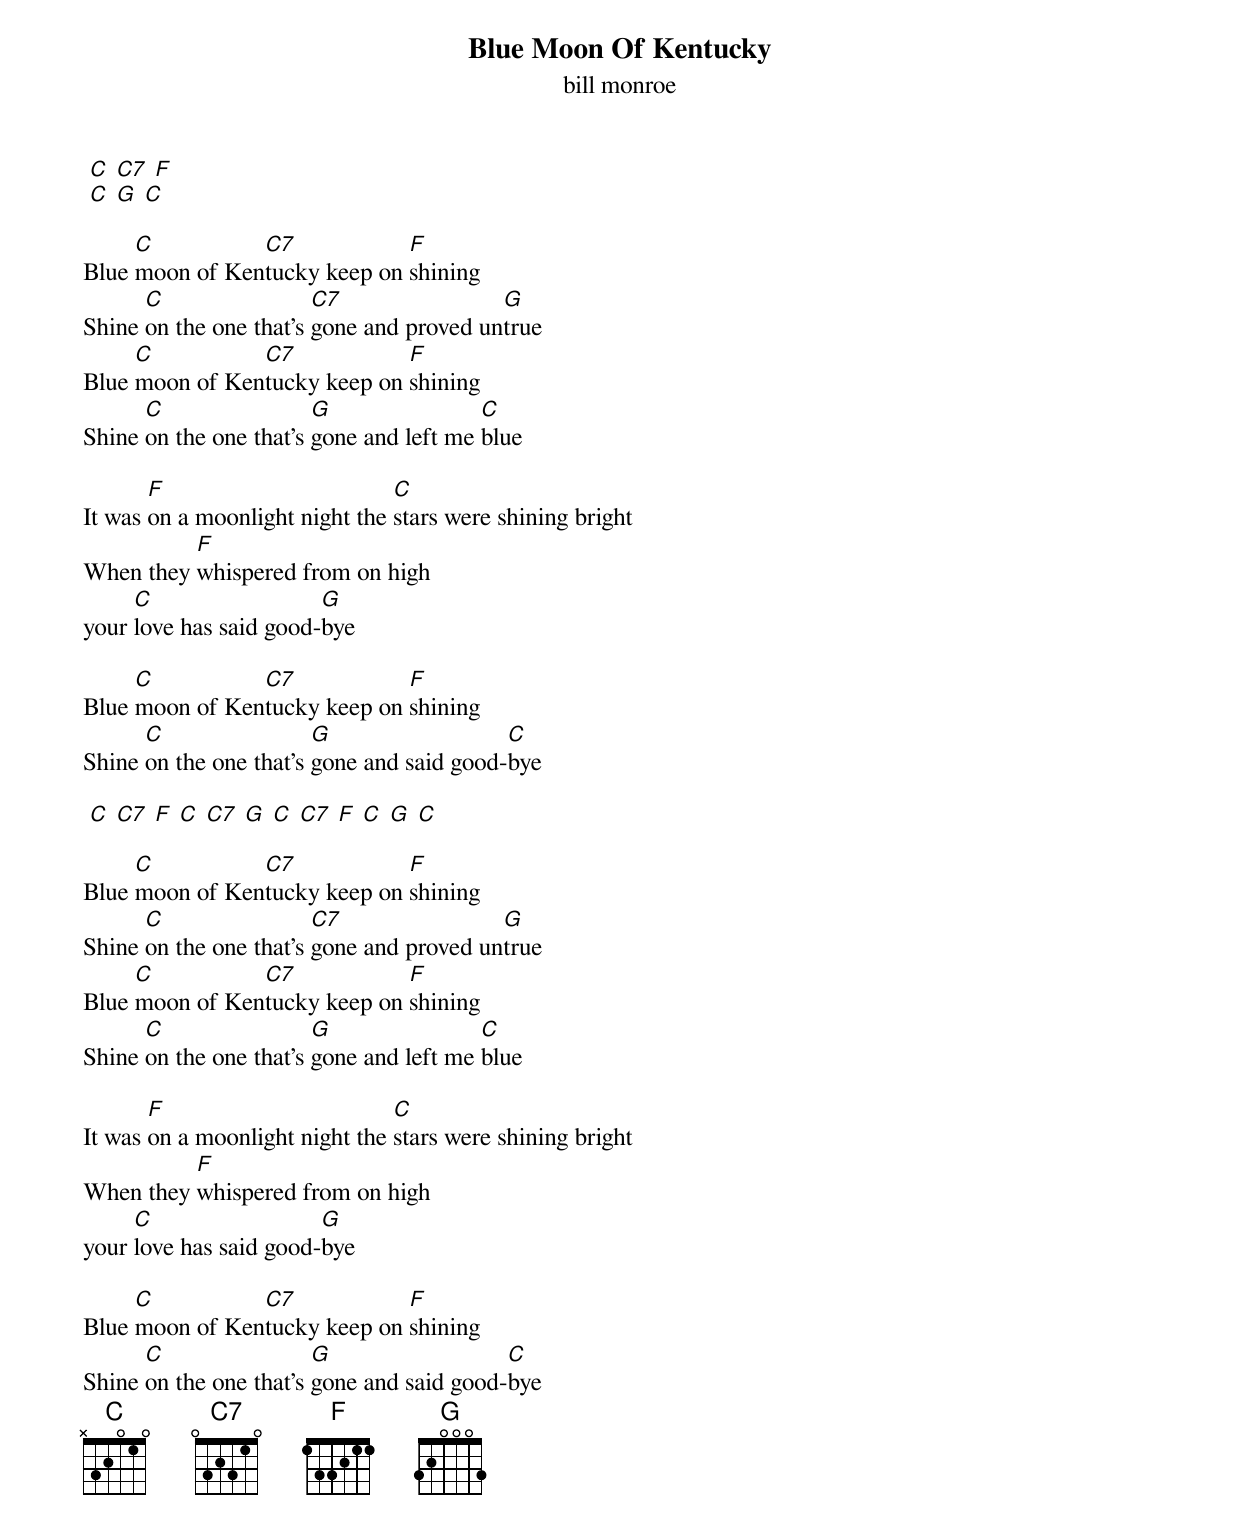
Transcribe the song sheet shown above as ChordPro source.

{title: Blue Moon Of Kentucky}
{subtitle: bill monroe}
 [C] [C7] [F]
 [C] [G] [C]

Blue [C]moon of Ken[C7]tucky keep on [F]shining
Shine [C]on the one that's [C7]gone and proved un[G]true
Blue [C]moon of Ken[C7]tucky keep on [F]shining
Shine [C]on the one that's [G]gone and left me [C]blue

It was [F]on a moonlight night the [C]stars were shining bright
When they [F]whispered from on high
your [C]love has said good-[G]bye

Blue [C]moon of Ken[C7]tucky keep on [F]shining
Shine [C]on the one that's [G]gone and said good-[C]bye

 [C] [C7] [F] [C] [C7] [G] [C] [C7] [F] [C] [G] [C]

Blue [C]moon of Ken[C7]tucky keep on [F]shining
Shine [C]on the one that's [C7]gone and proved un[G]true
Blue [C]moon of Ken[C7]tucky keep on [F]shining
Shine [C]on the one that's [G]gone and left me [C]blue

It was [F]on a moonlight night the [C]stars were shining bright
When they [F]whispered from on high
your [C]love has said good-[G]bye

Blue [C]moon of Ken[C7]tucky keep on [F]shining
Shine [C]on the one that's [G]gone and said good-[C]bye
